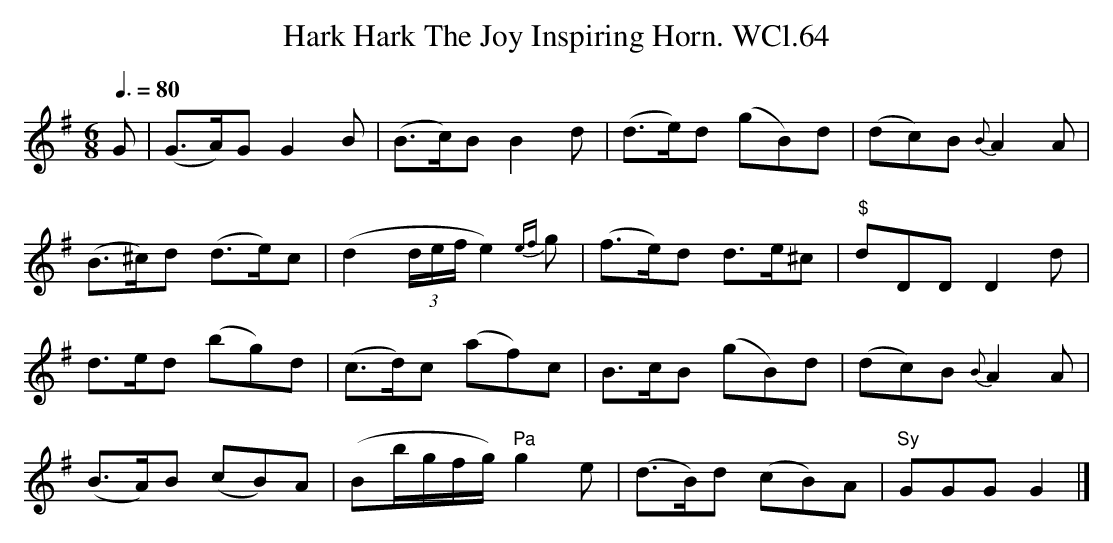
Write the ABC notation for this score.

X:1
T:Hark Hark The Joy Inspiring Horn. WCl.64
M:6/8
L:1/8
Q:3/8=80
K:G
G|(G>A)GG2B|(B>c)BB2d|(d>e)d (gB)d|(dc)B {B}A2A|
(B>^c)d (d>e)c|(d2 (3d/e/f/ e2) {ef}g|(f>e)d d>e^c|"$"dDDD2d|
d>ed (bg)d|(c>d)c (af)c|B>cB (gB)d|(dc)B{B}A2A|
(B>A)B (cB)A|(Bb/g/f/g/)"Pa"g2e|(d>B)d (cB)A|"Sy"GGGG2|]
